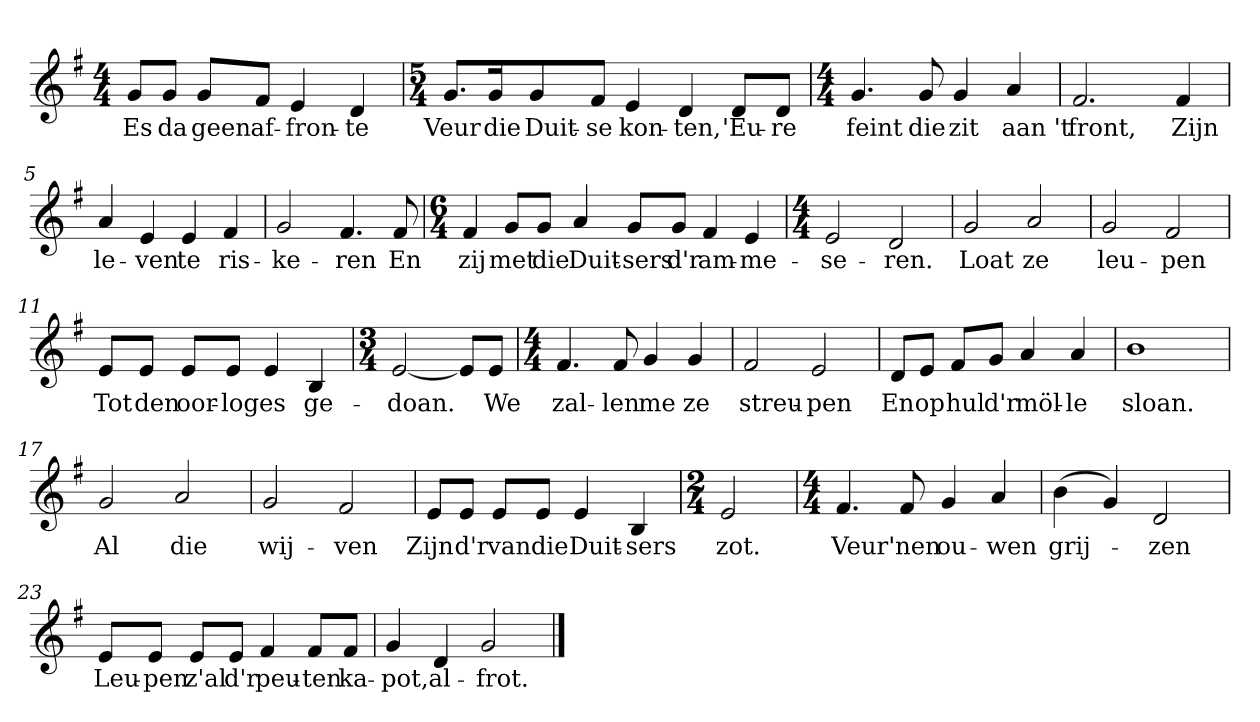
**kern	**text
*part1	*part1
*staff1	*staff1
*clefG2	*
*k[f#]	*
*G:	*
*M4/4	*
*MM120	*
=1	=1
8g/L	Es
8g/J	da
8g/L	geen
8f#/J	af-
4e	-fron-
4d	-te
=2	=2
*M5/4	*
8.g/L	Veur
16g/k	die
8g/	Duit-
8f#/J	-se
4e	kon-
4d	-ten,
8d/L	'Eu-
8d/J	-re
=3	=3
*M4/4	*
4.g	feint
8g	die
4g	zit
4a	aan 't
=4	=4
2.f#	front,
4f#	Zijn
=5	=5
4a	le-
4e	-ven
4e	te
4f#	ris-
=6	=6
2g	-ke-
4.f#	-ren
8f#	En
=7	=7
*M6/4	*
4f#	zij
8g/L	met
8g/J	die
4a	Duit-
8g/L	-sers
8g/J	d'r
4f#	am-
4e	-me-
=8	=8
*M4/4	*
2e	-se-
2d	-ren.
=9	=9
2g	Loat
2a	ze
=10	=10
2g	leu-
2f#	-pen
=11	=11
8e/L	Tot
8e/J	den
8e/L	oor-
8e/J	-log
4e	es
4B	ge-
=12	=12
*M3/4	*
[2e	-doan.
8e/L]	.
8e/J	We
=13	=13
*M4/4	*
4.f#	zal-
8f#	-len
4g	me
4g	ze
=14	=14
2f#	streu-
2e	-pen
=15	=15
8d/L	En
8e/J	op
8f#/L	hul
8g/J	d'r
4a	möl-
4a	-le
=16	=16
1b	sloan.
=17	=17
2g	Al
2a	die
=18	=18
2g	wij-
2f#	-ven
=19	=19
8e/L	Zijn
8e/J	d'r
8e/L	van
8e/J	die
4e	Duit-
4B	-sers
=20	=20
*M2/4	*
2e	zot.
=21	=21
*M4/4	*
4.f#	Veur
8f#	'nen
4g	ou-
4a	-wen
=22	=22
(4b	grij-
4g)	.
2d	-zen
=23	=23
8e/L	Leu-
8e/J	-pen
8e/L	z'al
8e/J	d'r
4f#	peu-
8f#/L	-ten
8f#/J	ka-
=24	=24
4g	-pot,
4d	al-
2g	-frot.
==	==
*-	*-
